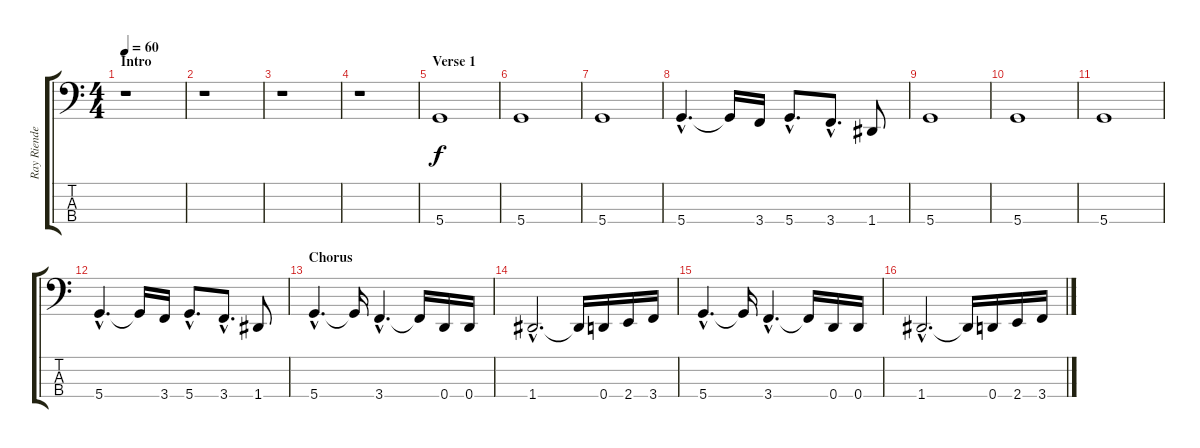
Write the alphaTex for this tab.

\track ("Ray Riendeau" "Ray Riende") {instrument electricbassfinger}
\staff {score tabs}
\tuning (G2 D2 A1 D1) {hide}
\ts (4 4)
\section ("" "Intro")
\tempo 60
\clef f4
\ks c
r.1{dy f instrument electricbassfinger} |
r.1 |
r.1 |
r.1 |
\section ("" "Verse 1")
5.4.1 |
5.4.1 |
5.4.1 |
5.4{hac}.4{d} 5.4{t}.16 3.4.16 5.4{hac}.8{d} 3.4{hac}.8{d} 1.4.8 |
5.4.1 |
5.4.1 |
5.4.1 |
5.4{hac}.4{d} 5.4{t}.16 3.4.16 5.4{hac}.8{d} 3.4{hac}.8{d} 1.4.8 |
\section ("" "Chorus")
5.4{hac}.4{d} 5.4{t}.16 3.4{hac}.4{d} 3.4{t}.16 0.4.16 0.4.16 |
1.4{hac}.2{d} 1.4{t}.16 0.4.16 2.4.16 3.4.16 |
5.4{hac}.4{d} 5.4{t}.16 3.4{hac}.4{d} 3.4{t}.16 0.4.16 0.4.16 |
1.4{hac}.2{d} 1.4{t}.16 0.4.16 2.4.16 3.4.16
